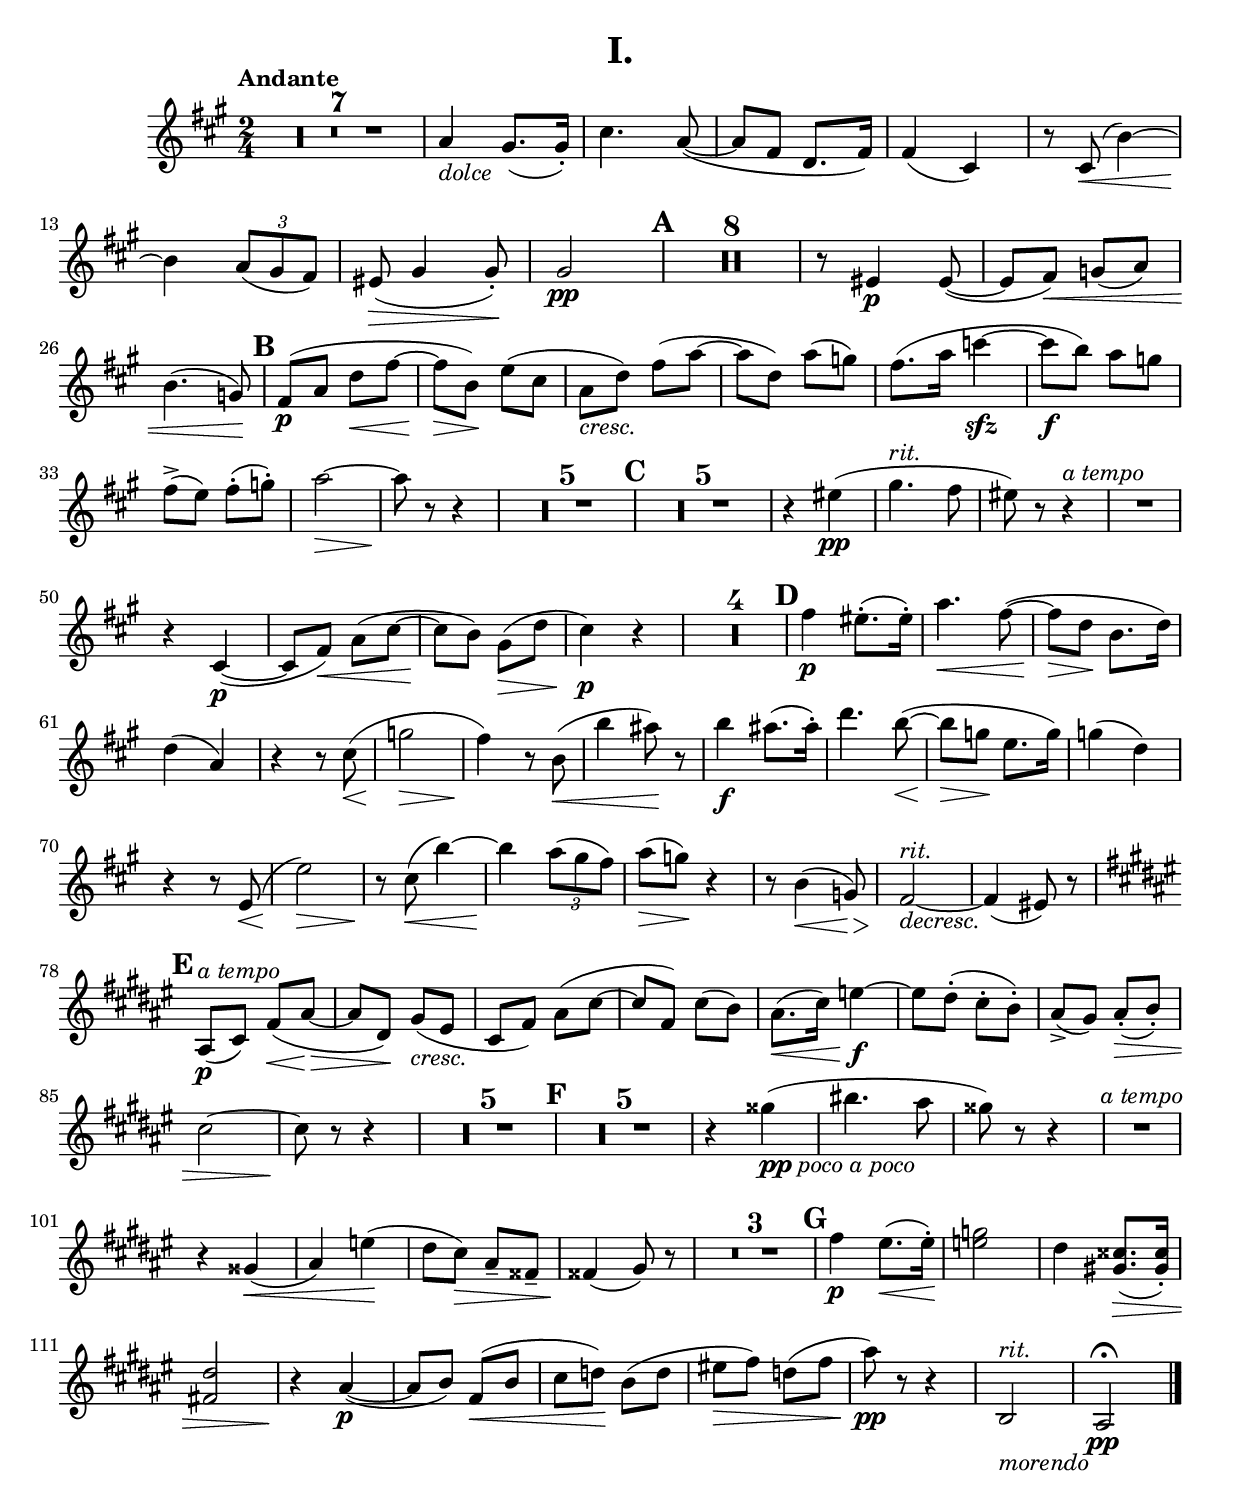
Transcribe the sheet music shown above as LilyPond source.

\version "2.19.80"
% Pág. 69 Viola IMSLP29149-PMLP10957-Bruch-Op083.pdf

\header{
  title="I."
}
mb={\break}
viola = \relative f {
  \key c\major
  \time 2/4
  \compressFullBarRests
  \tempo "Andante" % 4=120
  R2*7
  c'4_\markup{\italic dolce}  b8.( b16-.) e4. c8( ~ c a f8. a16) a4( e) r8 e( \< d'4)~ \mb
  d4 \!  \tuplet 3/2 {c8( b a)} gis8( \> b4 b8-.) \! b2\pp \mark \default
  R2*8 r8 gis4\p gis8~( gis a) \< bes( c) \mb
  d4. (bes8) \!\mark \default a8( \p c f\< a~ a\> d,)\!  g( e c-\markup{\italic cresc.} f) a( c~ c f,) c'( bes)
  a8.( c16 es4\sfz ~ ( es8 \f d) c bes\mb
  a8->( g) a-.( bes-.) c2~ \> c8\!  r r4 R2*5 \mark\default R2*5 r4 gis( \pp b4.^\markup{\italic rit.} a8 gis8) r r4^\markup{\italic "a tempo"} R2  \mb
  r4 e,4~( \p e8 a) \< c( e~e \! d) b( \> f' e4) \p r R2*4 \mark \default a4 \p gis8.-.( gis16-.) c4. \< a8~( a \> f \! d8.  f16)\mb
  f4( c) r r8 e( \< bes'2~ \> a4) \! r8 d,( \< d'4 cis8) \! r d4\f cis8.( cis16-.) f4. d8~( \< d \> bes\!  g8. bes16) bes4( f)\mb
  r4 r8 g,( \< g'2) \> r8 \! e8( \< d'4) ~ d4) \! \tuplet3/2{ c8( b a)} c8( \> bes) \! r4 r8 d,4( \< bes8) \> a2~ \! _\markup{\italic "decresc."} ^\markup{\italic rit. }a4( gis8) r\mb
  \key a \major \mark\default cis,8( \p ^\markup{\italic "a tempo"} e) a( \< cis ~ \> cis fis,) \! b( _\markup{\italic "cresc."} gis e a) cis( e~ e a,) e'( d) cis8.( \< e16) g4~ \f g8 fis-.( e-. d-.) cis->( b) cis-.( \> d-.) \mb
  e2~ e8 \! r r4 R2*5\mark\default R2*5 r4 bis'( _\markup{\dynamic pp \italic "poco a poco"}  dis4. cis8 bis) r r4 R2 ^\markup{\italic "a tempo"} \mb
  r4 bis,4( \< cis) g'( \! fis8 e) \> cis-- ais-- ais4( \! b8) r R2*3 \mark\default a'4 \p gis8.( \< gis16-.) <g bes>2 \! fis4 <b,! eis>8.( \> q16-.)\mb
  <a! fis'>2 r4 \! cis4~  ( \p cis8 d) a( \< d e f) \! d( f gis! \> a) f( a cis) \pp r r4 d,,2 ^\markup{\italic "rit."} _\markup{\italic "morendo"} cis\fermata \pp \bar "|."
  
  
}
\score {
<<  %\new Staff { \clef alto \viola }
  \new Staff { \clef treble \transpose c a \viola }
>>

\layout{}
\midi{}
}